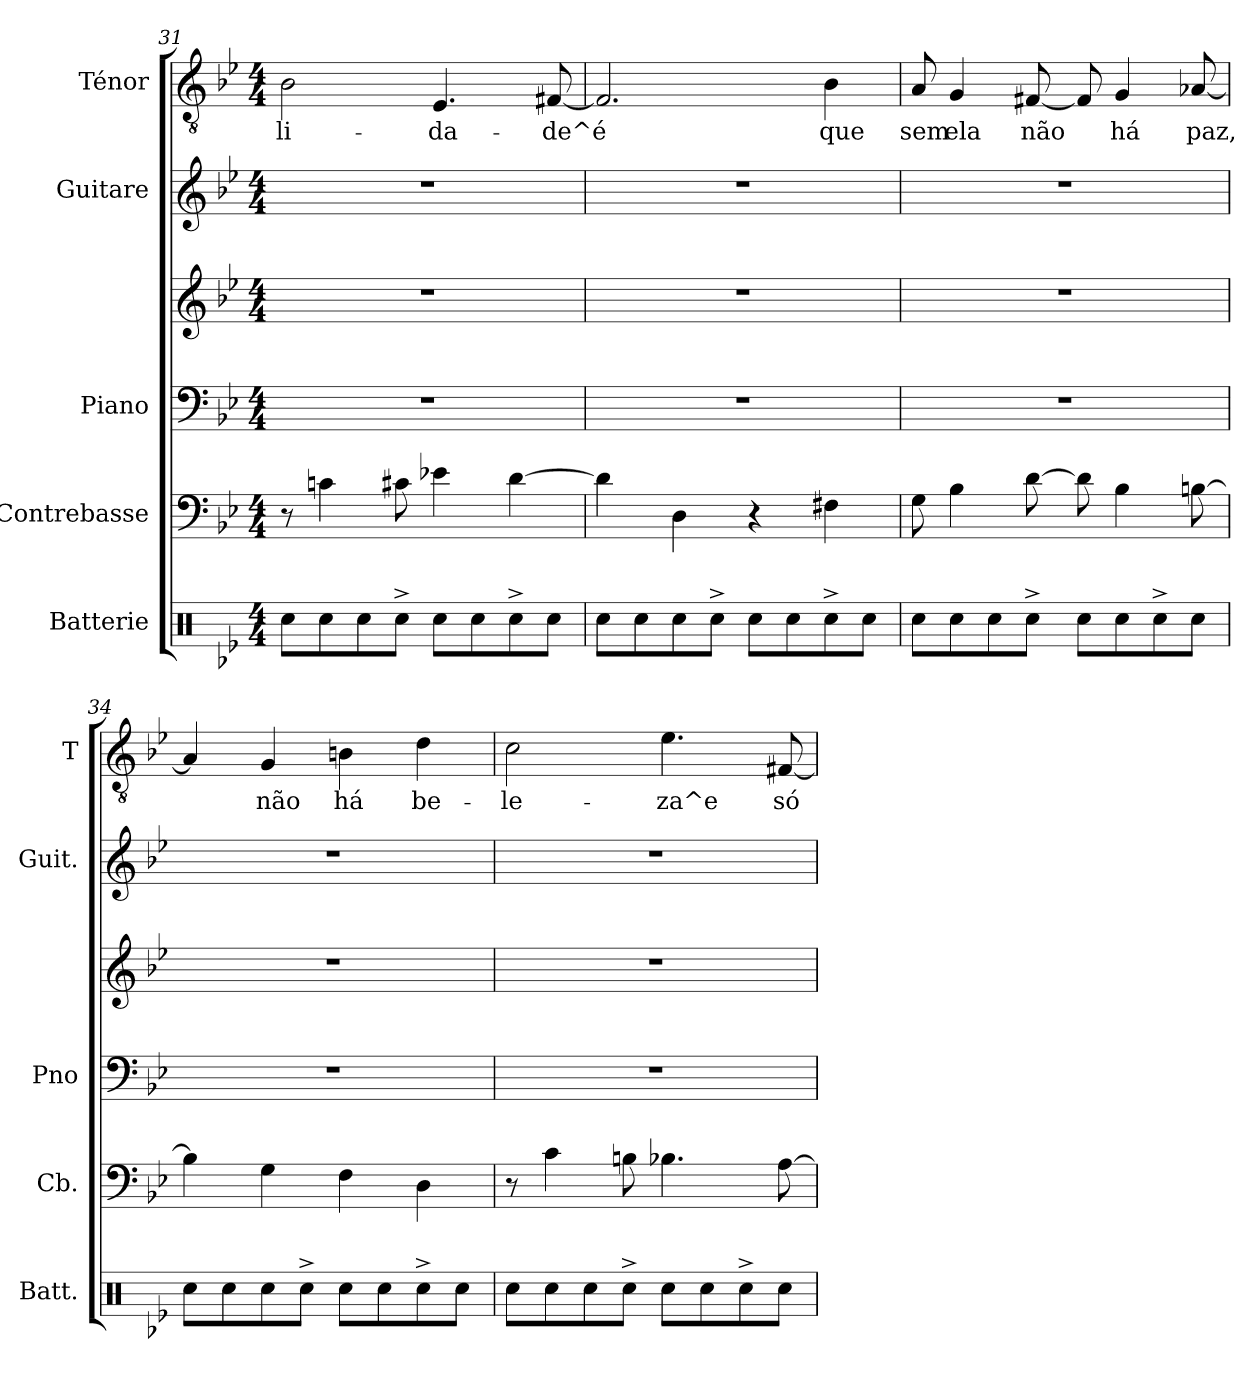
**kern	**kern	**kern	**kern	**kern	**kern	**text
*part5	*part4	*part3	*part3	*part2	*part1	*part1
*staff6	*staff5	*staff4	*staff3	*staff2	*staff1	*staff1
*I"Batterie	*I"Contrebasse	*I"Piano	*	*I"Guitare	*I"Ténor	*
*I'Batt.	*I'Cb.	*I'Pno	*	*I'Guit.	*I'T	*
*clefX	*clefF4	*clefF4	*clefG2	*clefG2	*clefGv2	*
*	*ITrd7c12	*	*	*ITrd7c12	*	*
*k[b-e-]	*k[b-e-]	*k[b-e-]	*k[b-e-]	*k[b-e-]	*k[b-e-]	*
*g:	*g:	*g:	*g:	*g:	*g:	*
*M4/4	*M4/4	*M4/4	*M4/4	*M4/4	*M4/4	*
=31	=31	=31	=31	=31	=31	=31
!	!	!	!	!	!	!LO:LY:b
8Rcc\L	8r	1r	1r	1r	2B-\	-li-
8Rcc\	4Cn\	.	.	.	.	.
8Rcc\	.	.	.	.	.	.
8Rcc^>\J	8C#X\	.	.	.	.	.
!	!	!	!	!	!	!LO:LY:b
8Rcc\L	4E-X\	.	.	.	4.E-/	-da-
8Rcc\	.	.	.	.	.	.
8Rcc^>\	[4D\	.	.	.	.	.
!	!	!	!	!	!	!LO:LY:b
8Rcc\J	.	.	.	.	[8F#X/	-de^é
=32	=32	=32	=32	=32	=32	=32
8Rcc\L	4D\]	1r	1r	1r	2.F#/]	.
8Rcc\	.	.	.	.	.	.
8Rcc\	4DD\	.	.	.	.	.
8Rcc^>\J	.	.	.	.	.	.
8Rcc\L	4r	.	.	.	.	.
8Rcc\	.	.	.	.	.	.
!	!	!	!	!	!	!LO:LY:b
8Rcc^>\	4FF#X\	.	.	.	4B-\	que
8Rcc\J	.	.	.	.	.	.
!!LO:LB:g=z
=33	=33	=33	=33	=33	=33	=33
!	!	!	!	!	!	!LO:LY:b
8Rcc\L	8GG\	1r	1r	1r	8A/	sem
!	!	!	!	!	!	!LO:LY:b
8Rcc\	4BB-\	.	.	.	4G/	ela
8Rcc\	.	.	.	.	.	.
!	!	!	!	!	!	!LO:LY:b
8Rcc^>\J	[8D\	.	.	.	[8F#X/	não
8Rcc\L	8D\]	.	.	.	8F#/]	.
!	!	!	!	!	!	!LO:LY:b
8Rcc\	4BB-\	.	.	.	4G/	há
8Rcc^>\	.	.	.	.	.	.
!	!	!	!	!	!	!LO:LY:b
8Rcc\J	[8BBn\	.	.	.	[8A-X/	paz,
=34	=34	=34	=34	=34	=34	=34
8Rcc\L	4BB\]	1r	1r	1r	4A-/]	.
8Rcc\	.	.	.	.	.	.
!	!	!	!	!	!	!LO:LY:b
8Rcc\	4GG\	.	.	.	4G/	não
8Rcc^>\J	.	.	.	.	.	.
!	!	!	!	!	!	!LO:LY:b
8Rcc\L	4FF\	.	.	.	4Bn\	há
8Rcc\	.	.	.	.	.	.
!	!	!	!	!	!	!LO:LY:b
8Rcc^>\	4DD\	.	.	.	4d\	be-
8Rcc\J	.	.	.	.	.	.
=35	=35	=35	=35	=35	=35	=35
!	!	!	!	!	!	!LO:LY:b
8Rcc\L	8r	1r	1r	1r	2c\	-le-
8Rcc\	4C\	.	.	.	.	.
8Rcc\	.	.	.	.	.	.
8Rcc^>\J	8BBn\	.	.	.	.	.
!	!	!	!	!	!	!LO:LY:b
8Rcc\L	4.BB-X\	.	.	.	4.e-\	-za^e
8Rcc\	.	.	.	.	.	.
8Rcc^>\	.	.	.	.	.	.
!	!	!	!	!	!	!LO:LY:b
8Rcc\J	[8AA\	.	.	.	[8F#X/	só
=	=	=	=	=	=	=
*-	*-	*-	*-	*-	*-	*-
